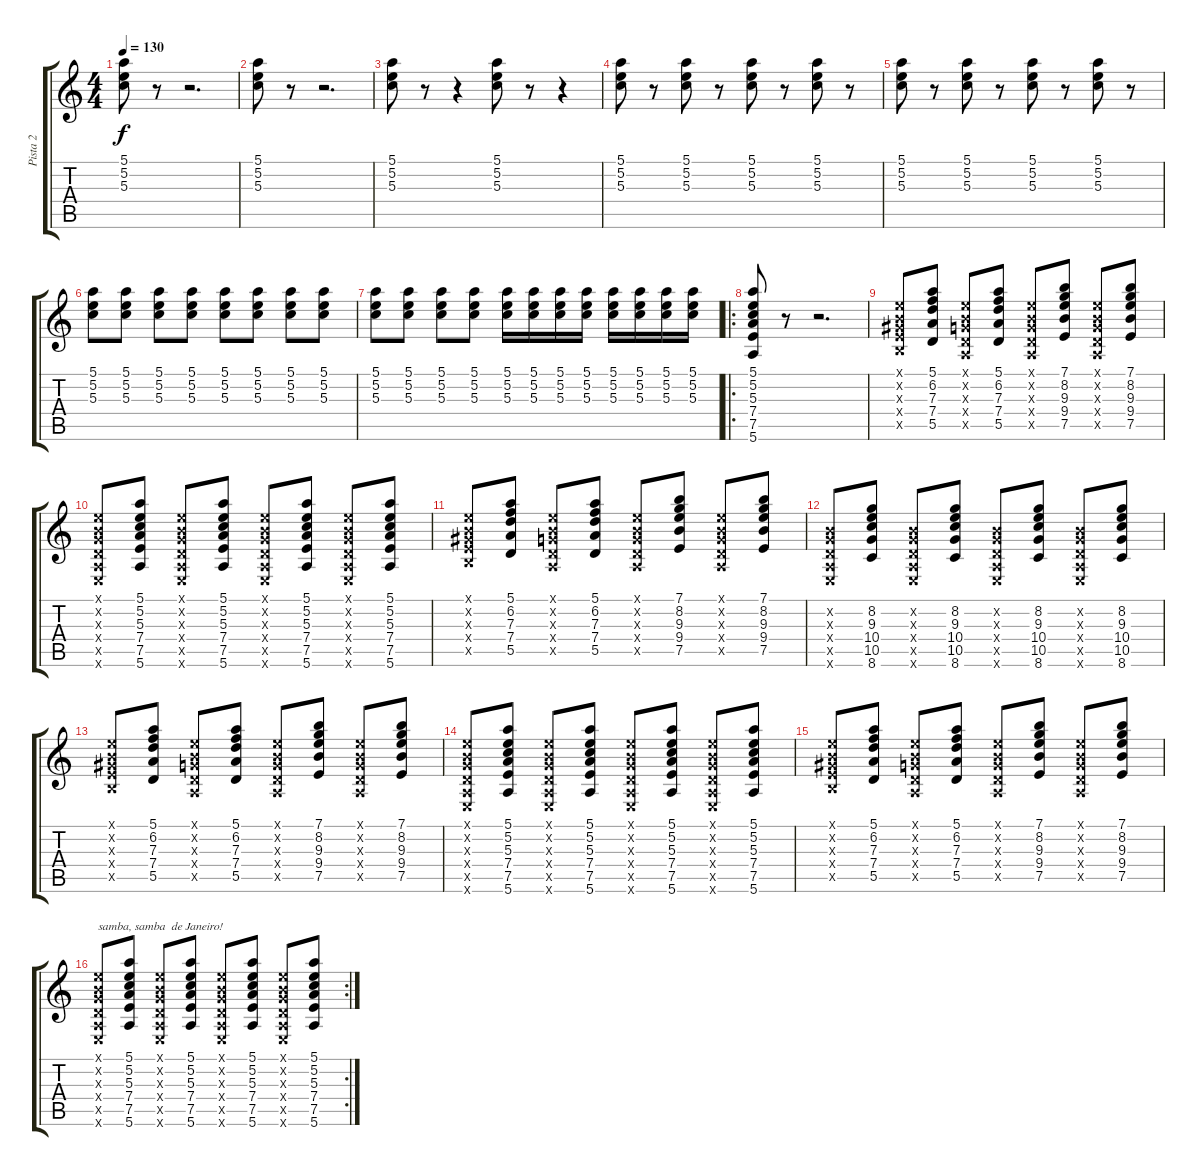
\track ("Pista 2" "Pista 2") {instrument acousticguitarsteel}
\staff {score tabs}
\tuning (E4 B3 G3 D3 A2 E2) {hide}
\ts (4 4)
\tempo 130
\clef g2
\ks c
(5.1 5.2 5.3).8{dy f instrument acousticguitarsteel} r.8 r.2{d} |
(5.1 5.2 5.3).8 r.8 r.2{d} |
(5.1 5.2 5.3).8 r.8 r.4 (5.1 5.2 5.3).8 r.8 r.4 |
(5.1 5.2 5.3).8 r.8 (5.1 5.2 5.3).8 r.8 (5.1 5.2 5.3).8 r.8 (5.1 5.2 5.3).8 r.8 |
(5.1 5.2 5.3).8 r.8 (5.1 5.2 5.3).8 r.8 (5.1 5.2 5.3).8 r.8 (5.1 5.2 5.3).8 r.8 |
(5.1 5.2 5.3).8 (5.1 5.2 5.3).8 (5.1 5.2 5.3).8 (5.1 5.2 5.3).8 (5.1 5.2 5.3).8 (5.1 5.2 5.3).8 (5.1 5.2 5.3).8 (5.1 5.2 5.3).8 |
(5.1 5.2 5.3).8 (5.1 5.2 5.3).8 (5.1 5.2 5.3).8 (5.1 5.2 5.3).8 (5.1 5.2 5.3).16 (5.1 5.2 5.3).16 (5.1 5.2 5.3).16 (5.1 5.2 5.3).16 (5.1 5.2 5.3).16 (5.1 5.2 5.3).16 (5.1 5.2 5.3).16 (5.1 5.2 5.3).16 |
\ro
(5.1 5.2 5.3 7.4 7.5 5.6).8 r.8 r.2{d} |
(0.1{x} 0.2{x} 1.3{x} 2.4{x} 2.5{x}).8 (5.1 6.2 7.3 7.4 5.5).8 (0.1{x} 0.2{x} 0.3{x} 0.4{x} 0.5{x}).8 (5.1 6.2 7.3 7.4 5.5).8 (0.1{x} 0.2{x} 0.3{x} 0.4{x} 0.5{x}).8 (7.1 8.2 9.3 9.4 7.5).8 (0.1{x} 0.2{x} 0.3{x} 0.4{x} 0.5{x}).8 (7.1 8.2 9.3 9.4 7.5).8 |
(0.1{x} 0.2{x} 0.3{x} 0.4{x} 0.5{x} 0.6{x}).8 (5.1 5.2 5.3 7.4 7.5 5.6).8 (0.1{x} 0.2{x} 0.3{x} 0.4{x} 0.5{x} 0.6{x}).8 (5.1 5.2 5.3 7.4 7.5 5.6).8 (0.1{x} 0.2{x} 0.3{x} 0.4{x} 0.5{x} 0.6{x}).8 (5.1 5.2 5.3 7.4 7.5 5.6).8 (0.1{x} 0.2{x} 0.3{x} 0.4{x} 0.5{x} 0.6{x}).8 (5.1 5.2 5.3 7.4 7.5 5.6).8 |
(0.1{x} 0.2{x} 1.3{x} 2.4{x} 2.5{x}).8 (5.1 6.2 7.3 7.4 5.5).8 (0.1{x} 0.2{x} 0.3{x} 0.4{x} 0.5{x}).8 (5.1 6.2 7.3 7.4 5.5).8 (0.1{x} 0.2{x} 0.3{x} 0.4{x} 0.5{x}).8 (7.1 8.2 9.3 9.4 7.5).8 (0.1{x} 0.2{x} 0.3{x} 0.4{x} 0.5{x}).8 (7.1 8.2 9.3 9.4 7.5).8 |
(0.2{x} 0.3{x} 0.4{x} 0.5{x} 0.6{x}).8 (8.2 9.3 10.4 10.5 8.6).8 (0.2{x} 0.3{x} 0.4{x} 0.5{x} 0.6{x}).8 (8.2 9.3 10.4 10.5 8.6).8 (0.2{x} 0.3{x} 0.4{x} 0.5{x} 0.6{x}).8 (8.2 9.3 10.4 10.5 8.6).8 (0.2{x} 0.3{x} 0.4{x} 0.5{x} 0.6{x}).8 (8.2 9.3 10.4 10.5 8.6).8 |
(0.1{x} 0.2{x} 1.3{x} 2.4{x} 2.5{x}).8 (5.1 6.2 7.3 7.4 5.5).8 (0.1{x} 0.2{x} 0.3{x} 0.4{x} 0.5{x}).8 (5.1 6.2 7.3 7.4 5.5).8 (0.1{x} 0.2{x} 0.3{x} 0.4{x} 0.5{x}).8 (7.1 8.2 9.3 9.4 7.5).8 (0.1{x} 0.2{x} 0.3{x} 0.4{x} 0.5{x}).8 (7.1 8.2 9.3 9.4 7.5).8 |
(0.1{x} 0.2{x} 0.3{x} 0.4{x} 0.5{x} 0.6{x}).8 (5.1 5.2 5.3 7.4 7.5 5.6).8 (0.1{x} 0.2{x} 0.3{x} 0.4{x} 0.5{x} 0.6{x}).8 (5.1 5.2 5.3 7.4 7.5 5.6).8 (0.1{x} 0.2{x} 0.3{x} 0.4{x} 0.5{x} 0.6{x}).8 (5.1 5.2 5.3 7.4 7.5 5.6).8 (0.1{x} 0.2{x} 0.3{x} 0.4{x} 0.5{x} 0.6{x}).8 (5.1 5.2 5.3 7.4 7.5 5.6).8 |
(0.1{x} 0.2{x} 1.3{x} 2.4{x} 2.5{x}).8 (5.1 6.2 7.3 7.4 5.5).8 (0.1{x} 0.2{x} 0.3{x} 0.4{x} 0.5{x}).8 (5.1 6.2 7.3 7.4 5.5).8 (0.1{x} 0.2{x} 0.3{x} 0.4{x} 0.5{x}).8 (7.1 8.2 9.3 9.4 7.5).8 (0.1{x} 0.2{x} 0.3{x} 0.4{x} 0.5{x}).8 (7.1 8.2 9.3 9.4 7.5).8 |
\rc 2
(0.1{x} 0.2{x} 0.3{x} 0.4{x} 0.5{x} 0.6{x}).8{txt "samba, samba  de Janeiro!"} (5.1 5.2 5.3 7.4 7.5 5.6).8 (0.1{x} 0.2{x} 0.3{x} 0.4{x} 0.5{x} 0.6{x}).8 (5.1 5.2 5.3 7.4 7.5 5.6).8 (0.1{x} 0.2{x} 0.3{x} 0.4{x} 0.5{x} 0.6{x}).8 (5.1 5.2 5.3 7.4 7.5 5.6).8 (0.1{x} 0.2{x} 0.3{x} 0.4{x} 0.5{x} 0.6{x}).8 (5.1 5.2 5.3 7.4 7.5 5.6).8
